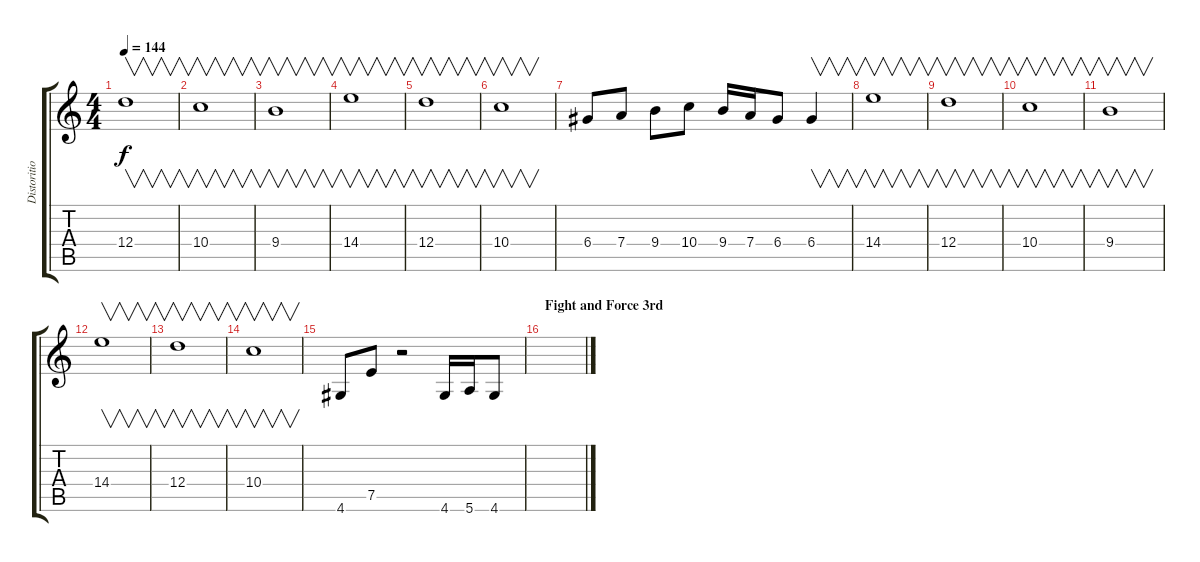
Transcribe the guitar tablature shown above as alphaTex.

\track ("Distorition Guitar" "Distoritio") {instrument distortionguitar}
\staff {score tabs}
\tuning (E4 B3 G3 D3 A2 E2) {hide}
\ts (4 4)
\tempo 144
\clef g2
\ks c
12.4.1{v dy f} |
10.4.1{v} |
9.4.1{v} |
14.4.1{v} |
12.4.1{v} |
10.4.1{v} |
6.4.8 7.4.8 9.4.8 10.4.8 9.4.16 7.4.16 6.4.8 6.4.4{v} |
14.4.1{v} |
12.4.1{v} |
10.4.1{v} |
9.4.1{v} |
14.4.1{v} |
12.4.1{v} |
10.4.1{v} |
4.6.8 7.5.8 r.2 4.6.16 5.6.16 4.6.8 |
\section ("" "Fight and Force 3rd")
